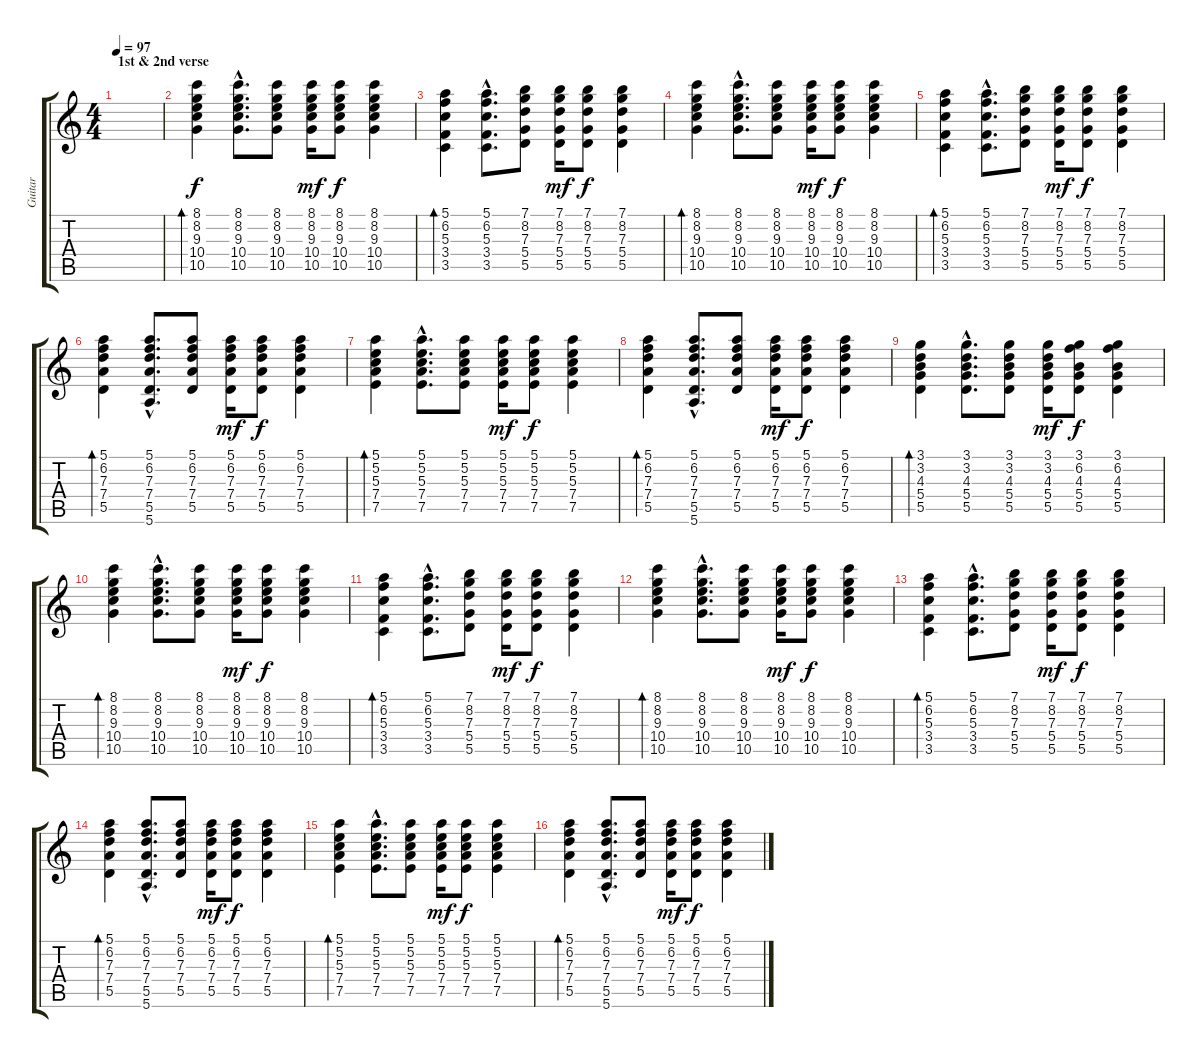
\track ("Guitar" "Guitar") {instrument acousticguitarsteel}
\staff {score tabs}
\tuning (E4 B3 G3 D3 A2 E2) {hide}
\ts (4 4)
\section ("" "1st & 2nd verse")
\tempo 97
\clef g2
\ks c
|
(8.1 8.2 9.3 10.4 10.5).4{bd 30} (8.1{hac} 8.2{hac} 9.3{hac} 10.4{hac} 10.5{hac}).8{d} (8.1 8.2 9.3 10.4 10.5).8 (8.1 8.2 9.3 10.4 10.5).16{dy mf} (8.1 8.2 9.3 10.4 10.5).8{dy f} (8.1 8.2 9.3 10.4 10.5).4 |
(5.1 6.2 5.3 3.4 3.5).4{bd 30} (5.1{hac} 6.2{hac} 5.3{hac} 3.4{hac} 3.5{hac}).8{d} (7.1 8.2 7.3 5.4 5.5).8 (7.1 8.2 7.3 5.4 5.5).16{dy mf} (7.1 8.2 7.3 5.4 5.5).8{dy f} (7.1 8.2 7.3 5.4 5.5).4 |
(8.1 8.2 9.3 10.4 10.5).4{bd 30} (8.1{hac} 8.2{hac} 9.3{hac} 10.4{hac} 10.5{hac}).8{d} (8.1 8.2 9.3 10.4 10.5).8 (8.1 8.2 9.3 10.4 10.5).16{dy mf} (8.1 8.2 9.3 10.4 10.5).8{dy f} (8.1 8.2 9.3 10.4 10.5).4 |
(5.1 6.2 5.3 3.4 3.5).4{bd 60} (5.1{hac} 6.2{hac} 5.3{hac} 3.4{hac} 3.5{hac}).8{d} (7.1 8.2 7.3 5.4 5.5).8 (7.1 8.2 7.3 5.4 5.5).16{dy mf} (7.1 8.2 7.3 5.4 5.5).8{dy f} (7.1 8.2 7.3 5.4 5.5).4 |
(5.1 6.2 7.3 7.4 5.5).4{bd 60} (5.1{hac} 6.2{hac} 7.3{hac} 7.4{hac} 5.5{hac} 5.6{hac}).8{d} (5.1 6.2 7.3 7.4 5.5).8 (5.1 6.2 7.3 7.4 5.5).16{dy mf} (5.1 6.2 7.3 7.4 5.5).8{dy f} (5.1 6.2 7.3 7.4 5.5).4 |
(5.1 5.2 5.3 7.4 7.5).4{bd 60} (5.1{hac} 5.2{hac} 5.3{hac} 7.4{hac} 7.5{hac}).8{d} (5.1 5.2 5.3 7.4 7.5).8 (5.1 5.2 5.3 7.4 7.5).16{dy mf} (5.1 5.2 5.3 7.4 7.5).8{dy f} (5.1 5.2 5.3 7.4 7.5).4 |
(5.1 6.2 7.3 7.4 5.5).4{bd 60} (5.1{hac} 6.2{hac} 7.3{hac} 7.4{hac} 5.5{hac} 5.6{hac}).8{d} (5.1 6.2 7.3 7.4 5.5).8 (5.1 6.2 7.3 7.4 5.5).16{dy mf} (5.1 6.2 7.3 7.4 5.5).8{dy f} (5.1 6.2 7.3 7.4 5.5).4 |
(3.1 3.2 4.3 5.4 5.5).4{bd 60} (3.1{hac} 3.2{hac} 4.3{hac} 5.4{hac} 5.5{hac}).8{d} (3.1 3.2 4.3 5.4 5.5).8 (3.1 3.2 4.3 5.4 5.5).16{dy mf} (3.1 6.2 4.3 5.4 5.5).8{dy f} (3.1 6.2 4.3 5.4 5.5).4 |
(8.1 8.2 9.3 10.4 10.5).4{bd 30} (8.1{hac} 8.2{hac} 9.3{hac} 10.4{hac} 10.5{hac}).8{d} (8.1 8.2 9.3 10.4 10.5).8 (8.1 8.2 9.3 10.4 10.5).16{dy mf} (8.1 8.2 9.3 10.4 10.5).8{dy f} (8.1 8.2 9.3 10.4 10.5).4 |
(5.1 6.2 5.3 3.4 3.5).4{bd 30} (5.1{hac} 6.2{hac} 5.3{hac} 3.4{hac} 3.5{hac}).8{d} (7.1 8.2 7.3 5.4 5.5).8 (7.1 8.2 7.3 5.4 5.5).16{dy mf} (7.1 8.2 7.3 5.4 5.5).8{dy f} (7.1 8.2 7.3 5.4 5.5).4 |
(8.1 8.2 9.3 10.4 10.5).4{bd 30} (8.1{hac} 8.2{hac} 9.3{hac} 10.4{hac} 10.5{hac}).8{d} (8.1 8.2 9.3 10.4 10.5).8 (8.1 8.2 9.3 10.4 10.5).16{dy mf} (8.1 8.2 9.3 10.4 10.5).8{dy f} (8.1 8.2 9.3 10.4 10.5).4 |
(5.1 6.2 5.3 3.4 3.5).4{bd 60} (5.1{hac} 6.2{hac} 5.3{hac} 3.4{hac} 3.5{hac}).8{d} (7.1 8.2 7.3 5.4 5.5).8 (7.1 8.2 7.3 5.4 5.5).16{dy mf} (7.1 8.2 7.3 5.4 5.5).8{dy f} (7.1 8.2 7.3 5.4 5.5).4 |
(5.1 6.2 7.3 7.4 5.5).4{bd 60} (5.1{hac} 6.2{hac} 7.3{hac} 7.4{hac} 5.5{hac} 5.6{hac}).8{d} (5.1 6.2 7.3 7.4 5.5).8 (5.1 6.2 7.3 7.4 5.5).16{dy mf} (5.1 6.2 7.3 7.4 5.5).8{dy f} (5.1 6.2 7.3 7.4 5.5).4 |
(5.1 5.2 5.3 7.4 7.5).4{bd 60} (5.1{hac} 5.2{hac} 5.3{hac} 7.4{hac} 7.5{hac}).8{d} (5.1 5.2 5.3 7.4 7.5).8 (5.1 5.2 5.3 7.4 7.5).16{dy mf} (5.1 5.2 5.3 7.4 7.5).8{dy f} (5.1 5.2 5.3 7.4 7.5).4 |
(5.1 6.2 7.3 7.4 5.5).4{bd 60} (5.1{hac} 6.2{hac} 7.3{hac} 7.4{hac} 5.5{hac} 5.6{hac}).8{d} (5.1 6.2 7.3 7.4 5.5).8 (5.1 6.2 7.3 7.4 5.5).16{dy mf} (5.1 6.2 7.3 7.4 5.5).8{dy f} (5.1 6.2 7.3 7.4 5.5).4
